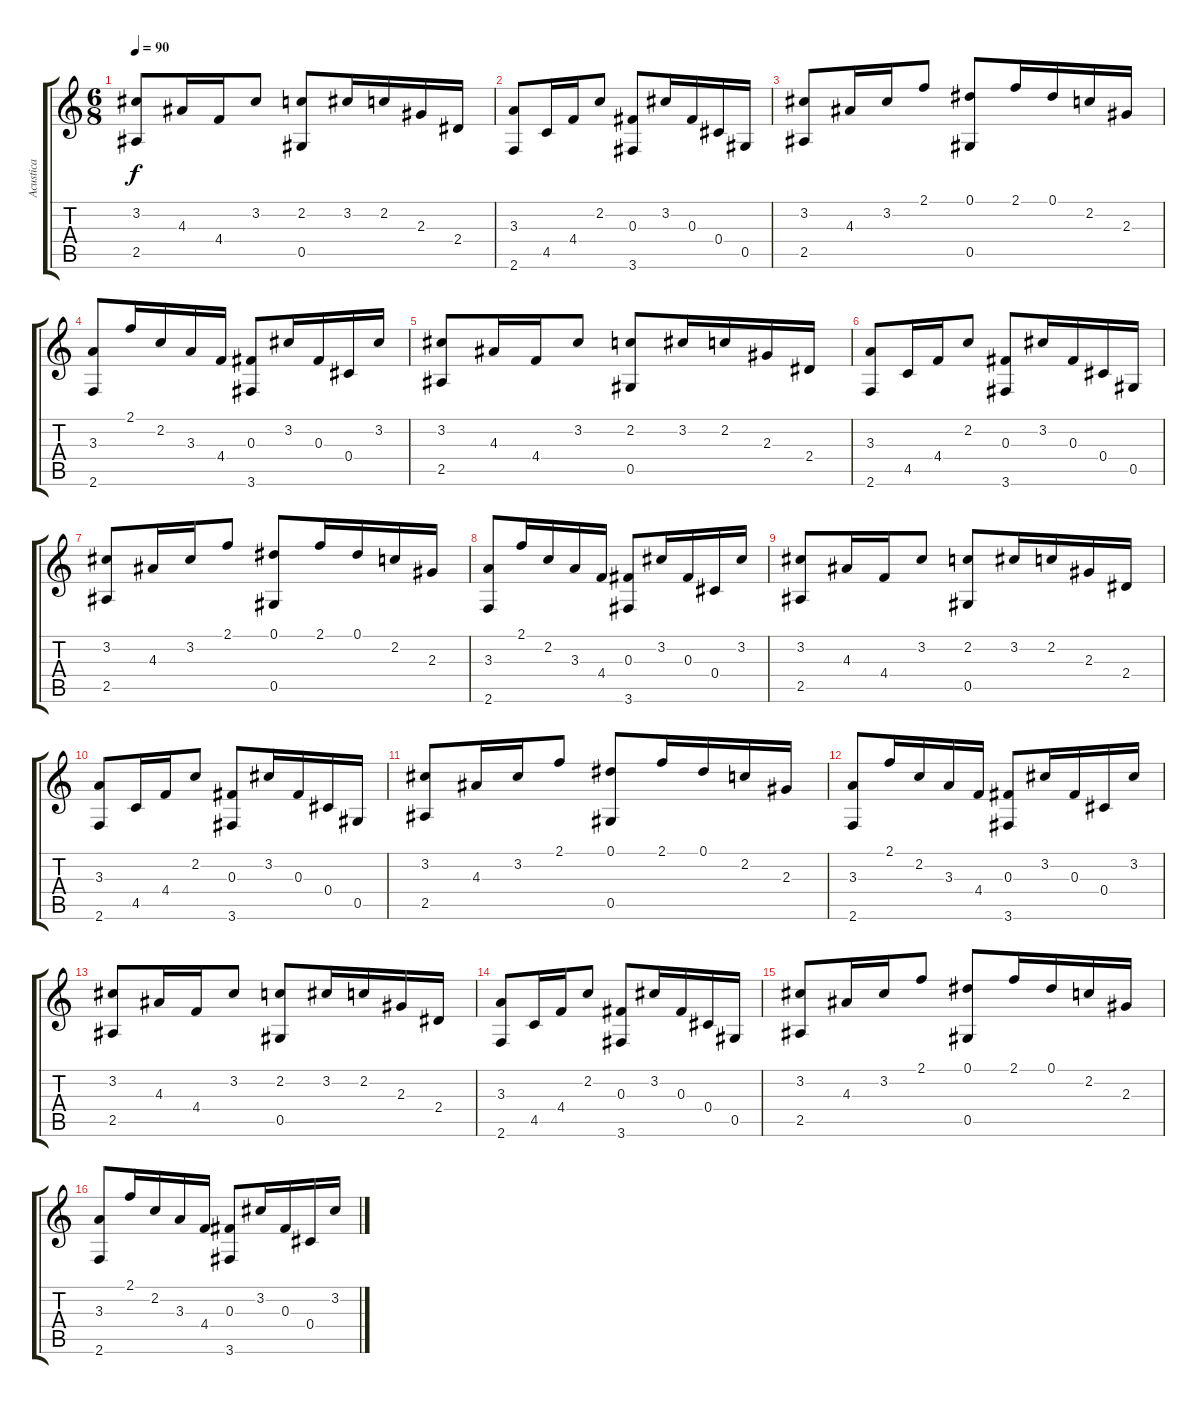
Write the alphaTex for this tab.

\track ("Acustica" "Acustica") {instrument acousticguitarsteel}
\staff {score tabs}
\tuning (Eb4 Bb3 Gb3 Db3 Ab2 Eb2) {hide}
\ts (6 8)
\tempo 90
\clef g2
\ks c
(3.2 2.5).8{dy f instrument acousticguitarsteel} 4.3.16 4.4.16 3.2.8 (2.2 0.5).8 3.2.16 2.2.16 2.3.16 2.4.16 |
(3.3 2.6).8 4.5.16 4.4.16 2.2.8 (0.3 3.6).8 3.2.16 0.3.16 0.4.16 0.5.16 |
(3.2 2.5).8 4.3.16 3.2.16 2.1.8 (0.1 0.5).8 2.1.16 0.1.16 2.2.16 2.3.16 |
(3.3 2.6).8 2.1.16 2.2.16 3.3.16 4.4.16 (0.3 3.6).8 3.2.16 0.3.16 0.4.16 3.2.16 |
(3.2 2.5).8 4.3.16 4.4.16 3.2.8 (2.2 0.5).8 3.2.16 2.2.16 2.3.16 2.4.16 |
(3.3 2.6).8 4.5.16 4.4.16 2.2.8 (0.3 3.6).8 3.2.16 0.3.16 0.4.16 0.5.16 |
(3.2 2.5).8 4.3.16 3.2.16 2.1.8 (0.1 0.5).8 2.1.16 0.1.16 2.2.16 2.3.16 |
(3.3 2.6).8 2.1.16 2.2.16 3.3.16 4.4.16 (0.3 3.6).8 3.2.16 0.3.16 0.4.16 3.2.16 |
(3.2 2.5).8 4.3.16 4.4.16 3.2.8 (2.2 0.5).8 3.2.16 2.2.16 2.3.16 2.4.16 |
(3.3 2.6).8 4.5.16 4.4.16 2.2.8 (0.3 3.6).8 3.2.16 0.3.16 0.4.16 0.5.16 |
(3.2 2.5).8 4.3.16 3.2.16 2.1.8 (0.1 0.5).8 2.1.16 0.1.16 2.2.16 2.3.16 |
(3.3 2.6).8 2.1.16 2.2.16 3.3.16 4.4.16 (0.3 3.6).8 3.2.16 0.3.16 0.4.16 3.2.16 |
(3.2 2.5).8 4.3.16 4.4.16 3.2.8 (2.2 0.5).8 3.2.16 2.2.16 2.3.16 2.4.16 |
(3.3 2.6).8 4.5.16 4.4.16 2.2.8 (0.3 3.6).8 3.2.16 0.3.16 0.4.16 0.5.16 |
(3.2 2.5).8 4.3.16 3.2.16 2.1.8 (0.1 0.5).8 2.1.16 0.1.16 2.2.16 2.3.16 |
(3.3 2.6).8 2.1.16 2.2.16 3.3.16 4.4.16 (0.3 3.6).8 3.2.16 0.3.16 0.4.16 3.2.16
